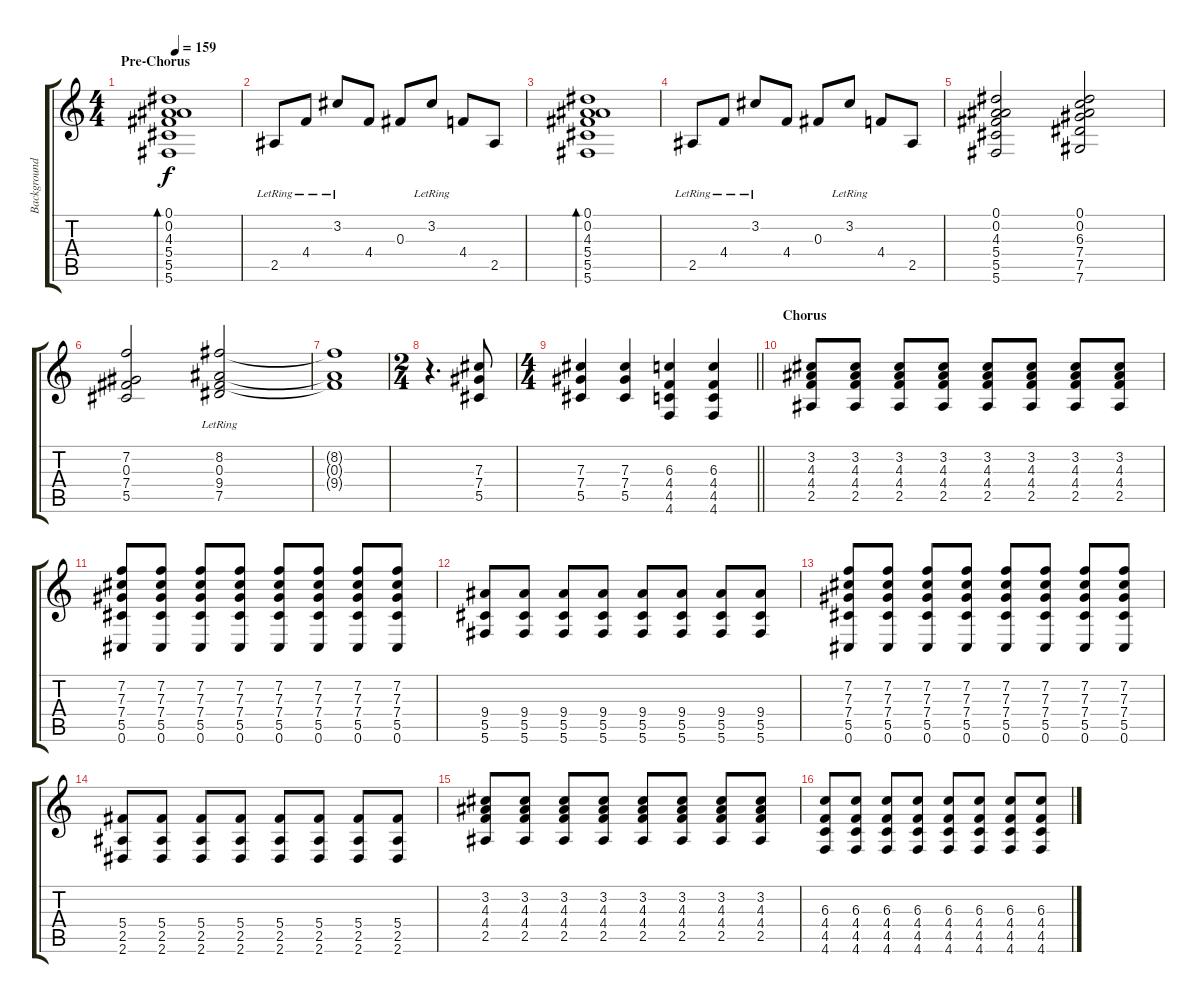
\track ("Background Guitar" "Background") {instrument distortionguitar}
\staff {score tabs}
\tuning (Eb4 Bb3 Gb3 Db3 Ab2 Db2) {hide}
\ts (4 4)
\section ("" "Pre-Chorus")
\tempo 159
\clef g2
\ks c
(0.1 0.2 4.3 5.4 5.5 5.6).1{bd 120 dy f instrument electricguitarclean} |
2.5{lr}.8 4.4{lr}.8 3.2{lr}.8 4.4.8 0.3.8 3.2{lr}.8 4.4.8 2.5.8 |
(0.1 0.2 4.3 5.4 5.5 5.6).1{bd 120 instrument electricguitarclean} |
2.5{lr}.8 4.4{lr}.8 3.2{lr}.8 4.4.8 0.3.8 3.2{lr}.8 4.4.8 2.5.8 |
(0.1 0.2 4.3 5.4 5.5 5.6).2 (0.1 0.2 6.3 7.4 7.5 7.6).2 |
(7.2 0.3 7.4 5.5).2 (8.2{lr} 0.3{lr} 9.4{lr} 7.5).2 |
(8.2{t} 0.3{t} 9.4{t}).1 |
\ts (2 4)
r.4{d} (7.3 7.4 5.5).8{instrument overdrivenguitar} |
\ts (4 4)
\barLineRight lightlight
(7.3 7.4 5.5).4 (7.3 7.4 5.5).4 (6.3 4.4 4.5 4.6).4 (6.3 4.4 4.5 4.6).4 |
\section ("" "Chorus")
(3.2 4.3 4.4 2.5).8 (3.2 4.3 4.4 2.5).8 (3.2 4.3 4.4 2.5).8 (3.2 4.3 4.4 2.5).8 (3.2 4.3 4.4 2.5).8 (3.2 4.3 4.4 2.5).8 (3.2 4.3 4.4 2.5).8 (3.2 4.3 4.4 2.5).8 |
(7.2 7.3 7.4 5.5 0.6).8 (7.2 7.3 7.4 5.5 0.6).8 (7.2 7.3 7.4 5.5 0.6).8 (7.2 7.3 7.4 5.5 0.6).8 (7.2 7.3 7.4 5.5 0.6).8 (7.2 7.3 7.4 5.5 0.6).8 (7.2 7.3 7.4 5.5 0.6).8 (7.2 7.3 7.4 5.5 0.6).8 |
(9.4 5.5 5.6).8 (9.4 5.5 5.6).8 (9.4 5.5 5.6).8 (9.4 5.5 5.6).8 (9.4 5.5 5.6).8 (9.4 5.5 5.6).8 (9.4 5.5 5.6).8 (9.4 5.5 5.6).8 |
(7.2 7.3 7.4 5.5 0.6).8 (7.2 7.3 7.4 5.5 0.6).8 (7.2 7.3 7.4 5.5 0.6).8 (7.2 7.3 7.4 5.5 0.6).8 (7.2 7.3 7.4 5.5 0.6).8 (7.2 7.3 7.4 5.5 0.6).8 (7.2 7.3 7.4 5.5 0.6).8 (7.2 7.3 7.4 5.5 0.6).8 |
(5.4 2.5 2.6).8 (5.4 2.5 2.6).8 (5.4 2.5 2.6).8 (5.4 2.5 2.6).8 (5.4 2.5 2.6).8 (5.4 2.5 2.6).8 (5.4 2.5 2.6).8 (5.4 2.5 2.6).8 |
(3.2 4.3 4.4 2.5).8 (3.2 4.3 4.4 2.5).8 (3.2 4.3 4.4 2.5).8 (3.2 4.3 4.4 2.5).8 (3.2 4.3 4.4 2.5).8 (3.2 4.3 4.4 2.5).8 (3.2 4.3 4.4 2.5).8 (3.2 4.3 4.4 2.5).8 |
(6.3 4.4 4.5 4.6).8 (6.3 4.4 4.5 4.6).8 (6.3 4.4 4.5 4.6).8 (6.3 4.4 4.5 4.6).8 (6.3 4.4 4.5 4.6).8 (6.3 4.4 4.5 4.6).8 (6.3 4.4 4.5 4.6).8 (6.3 4.4 4.5 4.6).8
